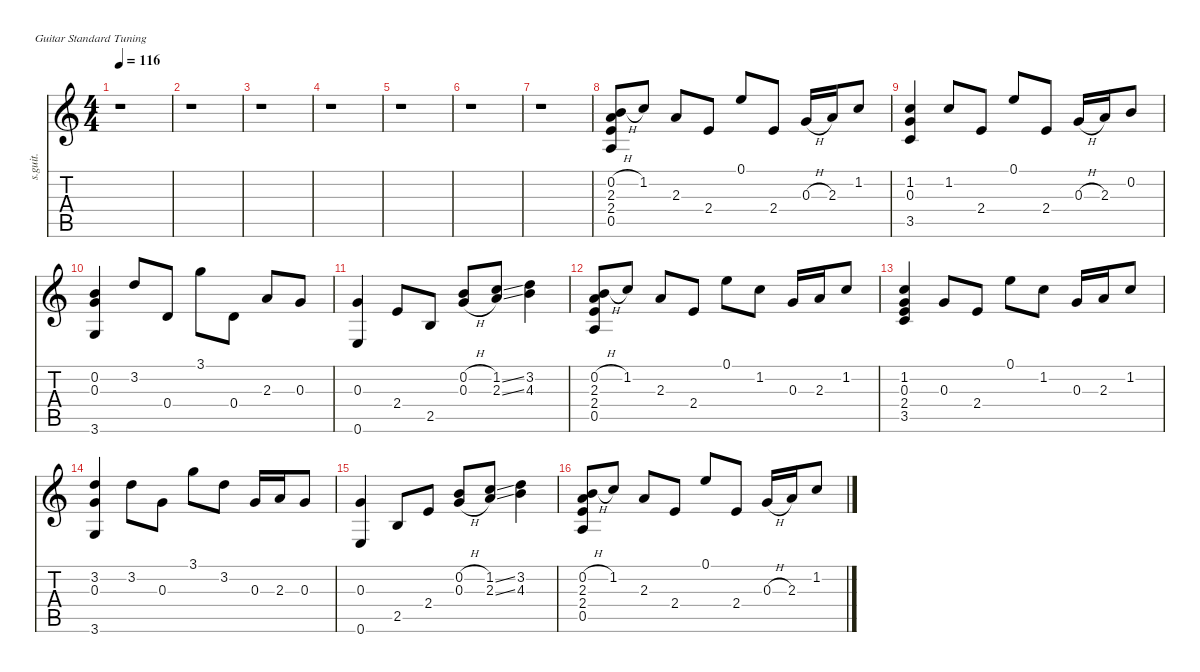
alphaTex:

\defaultSystemsLayout 4
\hideDynamics
\bracketExtendMode nobrackets
\track ("Gtr. 1 (Other)" "s.guit.") {instrument acousticguitarsteel}
\staff {score tabs}
\tuning (E4 B3 G3 D3 A2 E2)
\ts (4 4)
\tempo 116
\clef g2
\ks c
r.1{dy f} |
r.1 |
r.1 |
r.1 |
r.1 |
r.1 |
r.1 |
(0.2{h} 2.3 2.4 0.5).8 1.2.8 2.3.8 2.4.8 0.1.8 2.4.8 0.3{h}.16 2.3.16 1.2.8 |
(1.2 0.3 3.5).4 1.2.8 2.4.8 0.1.8 2.4.8 0.3{h}.16 2.3.16 0.2.8 |
(0.2 0.3 3.6).4 3.2.8 0.4.8 3.1.8 0.4.8 2.3.8 0.3.8 |
(0.3 0.6).4 2.4.8 2.5.8 (0.2{h} 0.3{h}).8 (1.2{ss} 2.3{ss}).8 (3.2 4.3).4 |
(0.2{h} 2.3 2.4 0.5).8 1.2.8 2.3.8 2.4.8 0.1.8 1.2.8 0.3.16 2.3.16 1.2.8 |
(1.2 0.3 2.4 3.5).4 0.3.8 2.4.8 0.1.8 1.2.8 0.3.16 2.3.16 1.2.8 |
(3.2 0.3 3.6).4 3.2.8 0.3.8 3.1.8 3.2.8 0.3.16 2.3.16 0.3.8 |
(0.3 0.6).4 2.5.8 2.4.8 (0.2{h} 0.3{h}).8 (1.2{ss} 2.3{ss}).8 (3.2 4.3).4 |
(0.2{h} 2.3 2.4 0.5).8 1.2.8 2.3.8 2.4.8 0.1.8 2.4.8 0.3{h}.16 2.3.16 1.2.8
